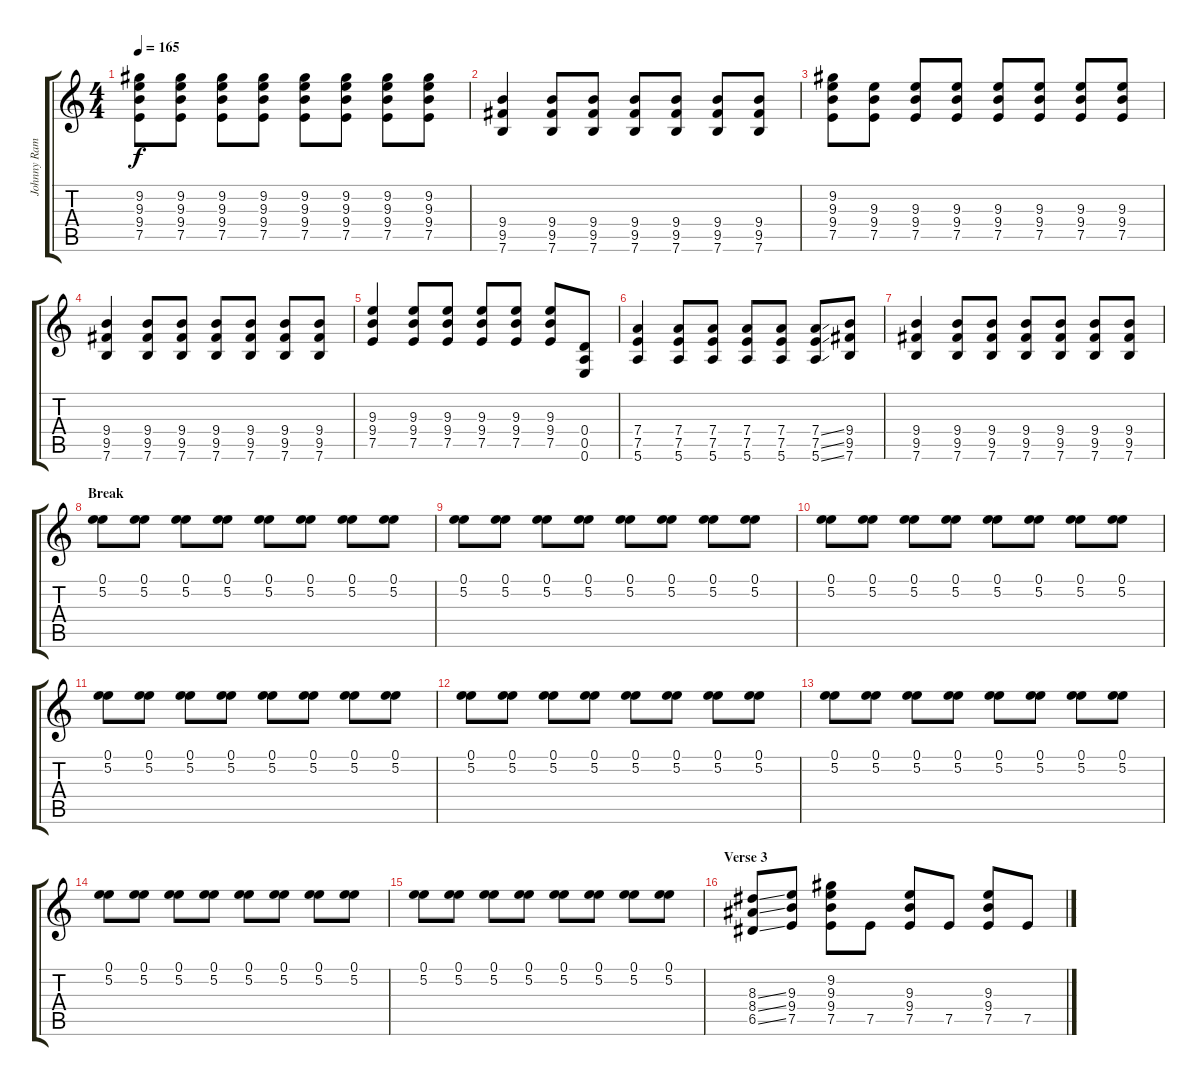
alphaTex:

\track ("Johnny Ramone" "Johnny Ram") {instrument distortionguitar}
\staff {score tabs}
\tuning (E4 B3 G3 D3 A2 E2) {hide}
\ts (4 4)
\tempo 165
\clef g2
\ks c
(9.2 9.3 9.4 7.5).8{dy f} (9.2 9.3 9.4 7.5).8 (9.2 9.3 9.4 7.5).8 (9.2 9.3 9.4 7.5).8 (9.2 9.3 9.4 7.5).8 (9.2 9.3 9.4 7.5).8 (9.2 9.3 9.4 7.5).8 (9.2 9.3 9.4 7.5).8 |
(9.4 9.5 7.6).4 (9.4 9.5 7.6).8 (9.4 9.5 7.6).8 (9.4 9.5 7.6).8 (9.4 9.5 7.6).8 (9.4 9.5 7.6).8 (9.4 9.5 7.6).8 |
(9.2 9.3 9.4 7.5).8 (9.3 9.4 7.5).8 (9.3 9.4 7.5).8 (9.3 9.4 7.5).8 (9.3 9.4 7.5).8 (9.3 9.4 7.5).8 (9.3 9.4 7.5).8 (9.3 9.4 7.5).8 |
(9.4 9.5 7.6).4 (9.4 9.5 7.6).8 (9.4 9.5 7.6).8 (9.4 9.5 7.6).8 (9.4 9.5 7.6).8 (9.4 9.5 7.6).8 (9.4 9.5 7.6).8 |
(9.3 9.4 7.5).4 (9.3 9.4 7.5).8 (9.3 9.4 7.5).8 (9.3 9.4 7.5).8 (9.3 9.4 7.5).8 (9.3 9.4 7.5).8 (0.4 0.5 0.6).8 |
(7.4 7.5 5.6).4 (7.4 7.5 5.6).8 (7.4 7.5 5.6).8 (7.4 7.5 5.6).8 (7.4 7.5 5.6).8 (7.4{ss} 7.5{ss} 5.6{ss}).8 (9.4 9.5 7.6).8 |
(9.4 9.5 7.6).4 (9.4 9.5 7.6).8 (9.4 9.5 7.6).8 (9.4 9.5 7.6).8 (9.4 9.5 7.6).8 (9.4 9.5 7.6).8 (9.4 9.5 7.6).8 |
\section ("" "Break")
(0.1 5.2).8 (0.1 5.2).8 (0.1 5.2).8 (0.1 5.2).8 (0.1 5.2).8 (0.1 5.2).8 (0.1 5.2).8 (0.1 5.2).8 |
(0.1 5.2).8 (0.1 5.2).8 (0.1 5.2).8 (0.1 5.2).8 (0.1 5.2).8 (0.1 5.2).8 (0.1 5.2).8 (0.1 5.2).8 |
(0.1 5.2).8 (0.1 5.2).8 (0.1 5.2).8 (0.1 5.2).8 (0.1 5.2).8 (0.1 5.2).8 (0.1 5.2).8 (0.1 5.2).8 |
(0.1 5.2).8 (0.1 5.2).8 (0.1 5.2).8 (0.1 5.2).8 (0.1 5.2).8 (0.1 5.2).8 (0.1 5.2).8 (0.1 5.2).8 |
(0.1 5.2).8 (0.1 5.2).8 (0.1 5.2).8 (0.1 5.2).8 (0.1 5.2).8 (0.1 5.2).8 (0.1 5.2).8 (0.1 5.2).8 |
(0.1 5.2).8 (0.1 5.2).8 (0.1 5.2).8 (0.1 5.2).8 (0.1 5.2).8 (0.1 5.2).8 (0.1 5.2).8 (0.1 5.2).8 |
(0.1 5.2).8 (0.1 5.2).8 (0.1 5.2).8 (0.1 5.2).8 (0.1 5.2).8 (0.1 5.2).8 (0.1 5.2).8 (0.1 5.2).8 |
(0.1 5.2).8 (0.1 5.2).8 (0.1 5.2).8 (0.1 5.2).8 (0.1 5.2).8 (0.1 5.2).8 (0.1 5.2).8 (0.1 5.2).8 |
\section ("" "Verse 3")
(8.3{ss} 8.4{ss} 6.5{ss}).8 (9.3 9.4 7.5).8 (9.2 9.3 9.4 7.5).8 7.5.8 (9.3 9.4 7.5).8 7.5.8 (9.3 9.4 7.5).8 7.5.8
